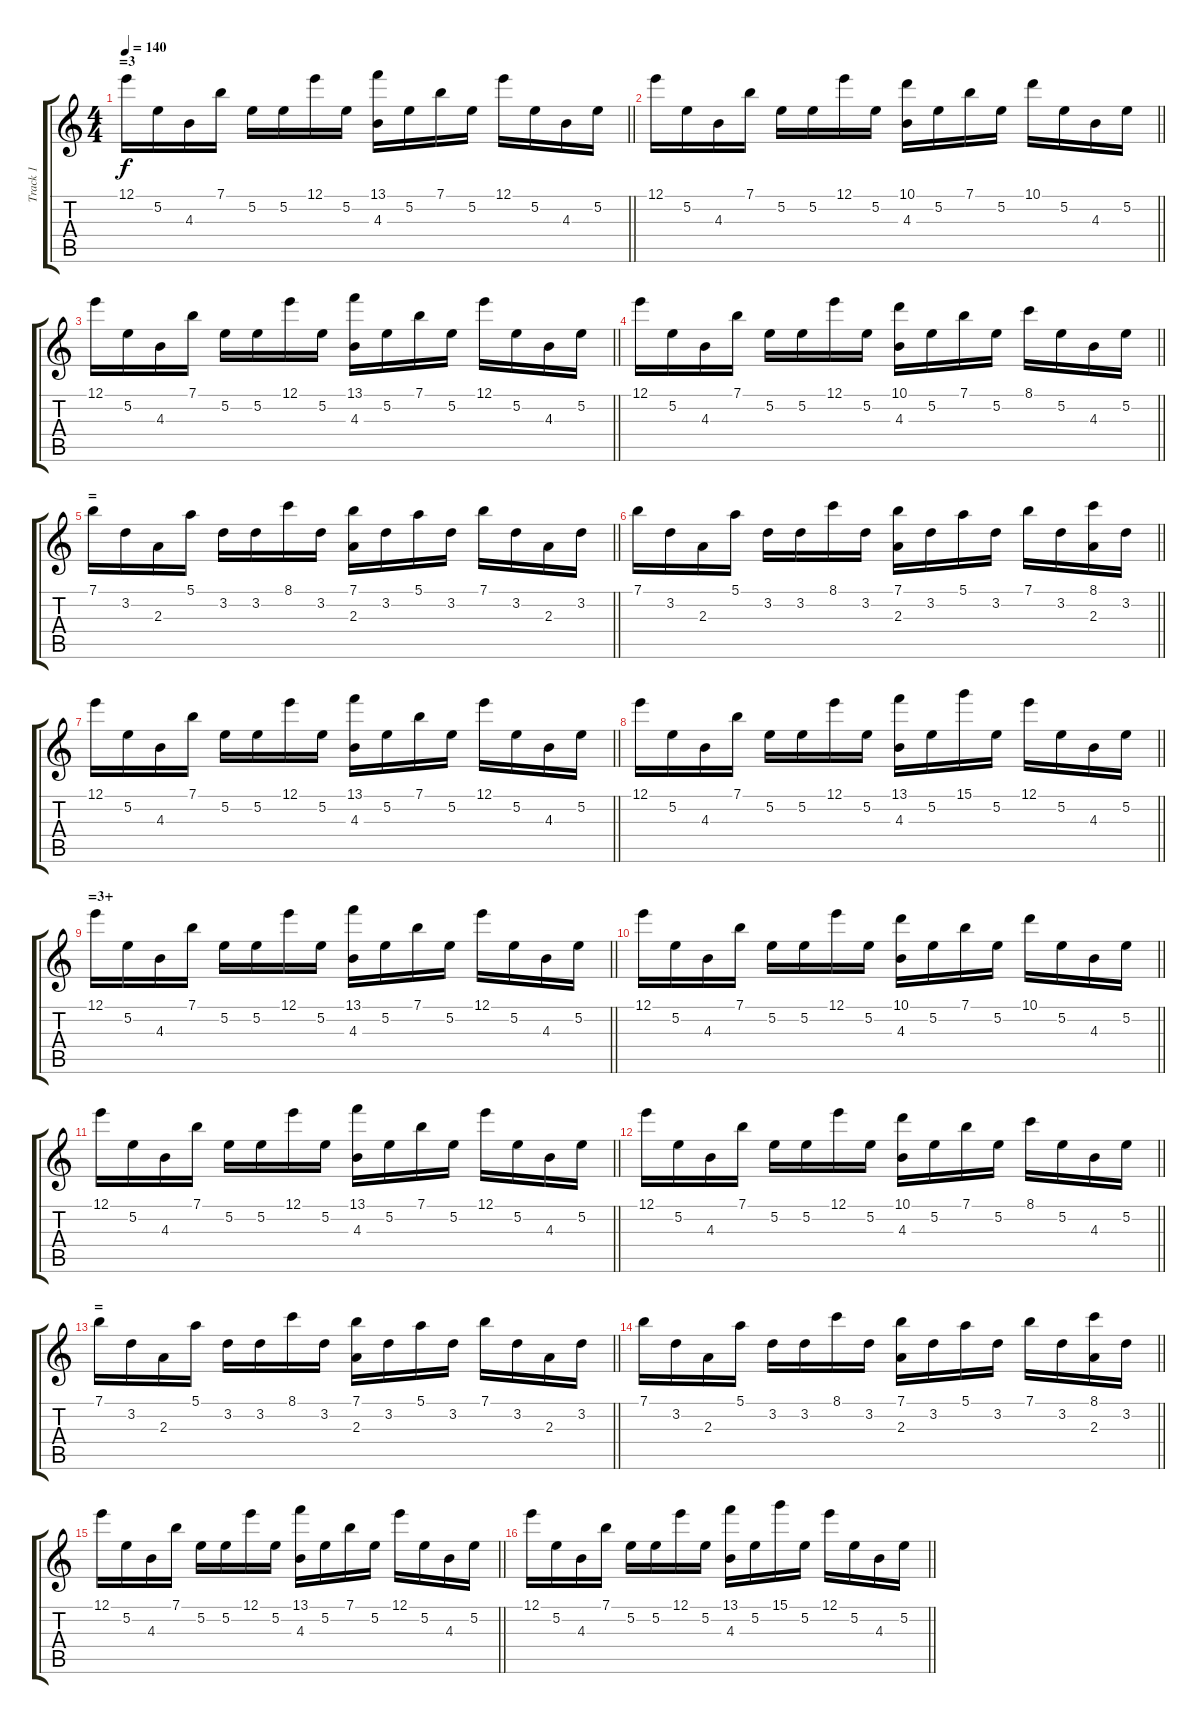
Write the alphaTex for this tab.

\track ("Track 1" "Track 1") {instrument fx1rain}
\staff {score tabs}
\tuning (E5 B4 G4 D4 A3 E3) {hide}
\ts (4 4)
\section ("" "=3")
\tempo 140
\clef g2
\barLineRight lightlight
\ks c
12.1.16{dy f} 5.2.16 4.3.16 7.1.16 5.2.16 5.2.16 12.1.16 5.2.16 (13.1 4.3).16 5.2.16 7.1.16 5.2.16 12.1.16 5.2.16 4.3.16 5.2.16 |
\barLineRight lightlight
12.1.16 5.2.16 4.3.16 7.1.16 5.2.16 5.2.16 12.1.16 5.2.16 (10.1 4.3).16 5.2.16 7.1.16 5.2.16 10.1.16 5.2.16 4.3.16 5.2.16 |
\barLineRight lightlight
12.1.16 5.2.16 4.3.16 7.1.16 5.2.16 5.2.16 12.1.16 5.2.16 (13.1 4.3).16 5.2.16 7.1.16 5.2.16 12.1.16 5.2.16 4.3.16 5.2.16 |
\barLineRight lightlight
12.1.16 5.2.16 4.3.16 7.1.16 5.2.16 5.2.16 12.1.16 5.2.16 (10.1 4.3).16 5.2.16 7.1.16 5.2.16 8.1.16 5.2.16 4.3.16 5.2.16 |
\section ("" "=")
\barLineRight lightlight
7.1.16 3.2.16 2.3.16 5.1.16 3.2.16 3.2.16 8.1.16 3.2.16 (7.1 2.3).16 3.2.16 5.1.16 3.2.16 7.1.16 3.2.16 2.3.16 3.2.16 |
\barLineRight lightlight
7.1.16 3.2.16 2.3.16 5.1.16 3.2.16 3.2.16 8.1.16 3.2.16 (7.1 2.3).16 3.2.16 5.1.16 3.2.16 7.1.16 3.2.16 (8.1 2.3).16 3.2.16 |
\barLineRight lightlight
12.1.16 5.2.16 4.3.16 7.1.16 5.2.16 5.2.16 12.1.16 5.2.16 (13.1 4.3).16 5.2.16 7.1.16 5.2.16 12.1.16 5.2.16 4.3.16 5.2.16 |
\barLineRight lightlight
12.1.16 5.2.16 4.3.16 7.1.16 5.2.16 5.2.16 12.1.16 5.2.16 (13.1 4.3).16 5.2.16 15.1.16 5.2.16 12.1.16 5.2.16 4.3.16 5.2.16 |
\section ("" "=3+")
\barLineRight lightlight
12.1.16 5.2.16 4.3.16 7.1.16 5.2.16 5.2.16 12.1.16 5.2.16 (13.1 4.3).16 5.2.16 7.1.16 5.2.16 12.1.16 5.2.16 4.3.16 5.2.16 |
\barLineRight lightlight
12.1.16 5.2.16 4.3.16 7.1.16 5.2.16 5.2.16 12.1.16 5.2.16 (10.1 4.3).16 5.2.16 7.1.16 5.2.16 10.1.16 5.2.16 4.3.16 5.2.16 |
\barLineRight lightlight
12.1.16 5.2.16 4.3.16 7.1.16 5.2.16 5.2.16 12.1.16 5.2.16 (13.1 4.3).16 5.2.16 7.1.16 5.2.16 12.1.16 5.2.16 4.3.16 5.2.16 |
\barLineRight lightlight
12.1.16 5.2.16 4.3.16 7.1.16 5.2.16 5.2.16 12.1.16 5.2.16 (10.1 4.3).16 5.2.16 7.1.16 5.2.16 8.1.16 5.2.16 4.3.16 5.2.16 |
\section ("" "=")
\barLineRight lightlight
7.1.16 3.2.16 2.3.16 5.1.16 3.2.16 3.2.16 8.1.16 3.2.16 (7.1 2.3).16 3.2.16 5.1.16 3.2.16 7.1.16 3.2.16 2.3.16 3.2.16 |
\barLineRight lightlight
7.1.16 3.2.16 2.3.16 5.1.16 3.2.16 3.2.16 8.1.16 3.2.16 (7.1 2.3).16 3.2.16 5.1.16 3.2.16 7.1.16 3.2.16 (8.1 2.3).16 3.2.16 |
\barLineRight lightlight
12.1.16 5.2.16 4.3.16 7.1.16 5.2.16 5.2.16 12.1.16 5.2.16 (13.1 4.3).16 5.2.16 7.1.16 5.2.16 12.1.16 5.2.16 4.3.16 5.2.16 |
\barLineRight lightlight
12.1.16 5.2.16 4.3.16 7.1.16 5.2.16 5.2.16 12.1.16 5.2.16 (13.1 4.3).16 5.2.16 15.1.16 5.2.16 12.1.16 5.2.16 4.3.16 5.2.16
